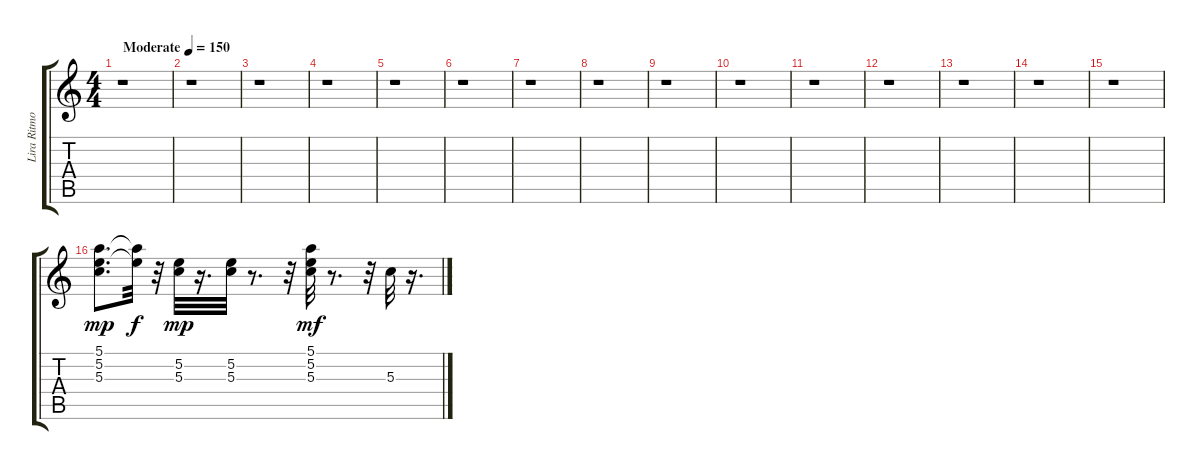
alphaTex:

\track ("Lira Ritmo" "Lira Ritmo") {instrument acousticguitarsteel}
\staff {score tabs}
\tuning (E4 B3 G3 D3 A2 E2) {hide}
\ts (4 4)
\tempo (150 "Moderate")
\clef g2
\ks c
r.1{dy mp instrument acousticguitarsteel} |
r.1 |
r.1 |
r.1 |
r.1 |
r.1 |
r.1 |
r.1 |
r.1 |
r.1 |
r.1 |
r.1 |
r.1 |
r.1 |
r.1 |
(5.1 5.2 5.3).8{d} (5.1{t} 5.2{t}).32{dy f} r.32 (5.2 5.3).32{dy mp} r.16{d} (5.2 5.3).32 r.8{d} r.32 (5.1 5.2 5.3).32{dy mf} r.8{d} r.32 5.3.32 r.16{d}
